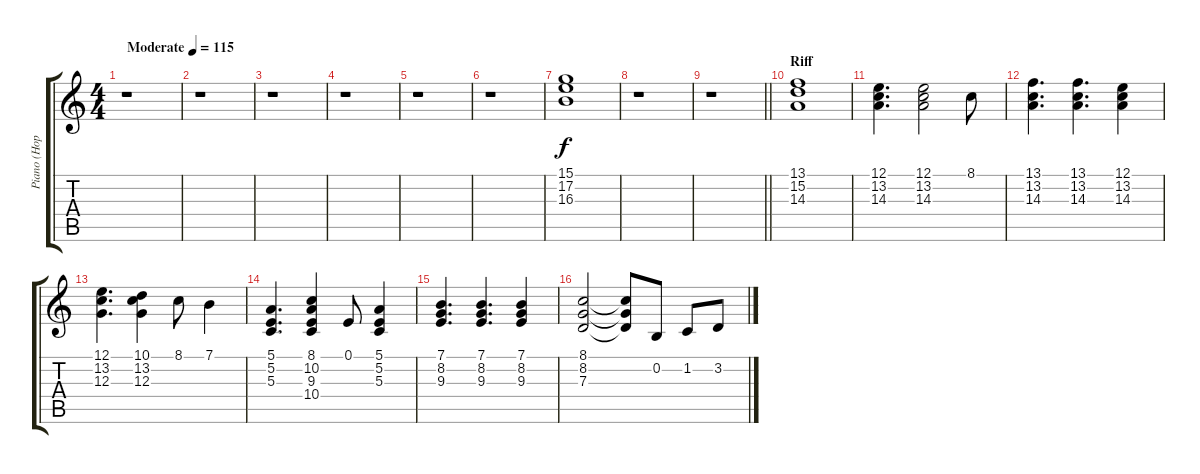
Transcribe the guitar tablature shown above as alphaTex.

\track ("Piano (Hopkins)" "Piano (Hop") {instrument brightacousticpiano}
\staff {score tabs}
\tuning (E4 B3 G3 D3 A2 E2) {hide}
\ts (4 4)
\tempo (115 "Moderate")
\clef g2
\ks c
r.1{dy f instrument brightacousticpiano} |
r.1 |
r.1 |
r.1 |
r.1 |
r.1 |
(15.1 17.2 16.3).1 |
r.1 |
\barLineRight lightlight
r.1 |
\section ("" "Riff")
(13.1 15.2 14.3).1 |
(12.1 13.2 14.3).4{d} (12.1 13.2 14.3).2 8.1.8 |
(13.1 13.2 14.3).4{d} (13.1 13.2 14.3).4{d} (12.1 13.2 14.3).4 |
(12.1 13.2 12.3).4{d} (10.1 13.2 12.3).4 8.1.8 7.1.4 |
(5.1 5.2 5.3).4{d} (8.1 10.2 9.3 10.4).4 0.1.8 (5.1 5.2 5.3).4 |
(7.1 8.2 9.3).4{d} (7.1 8.2 9.3).4{d} (7.1 8.2 9.3).4 |
(8.1 8.2 7.3).2 (8.1{t} 8.2{t} 7.3{t}).8 0.2.8 1.2.8 3.2.8
